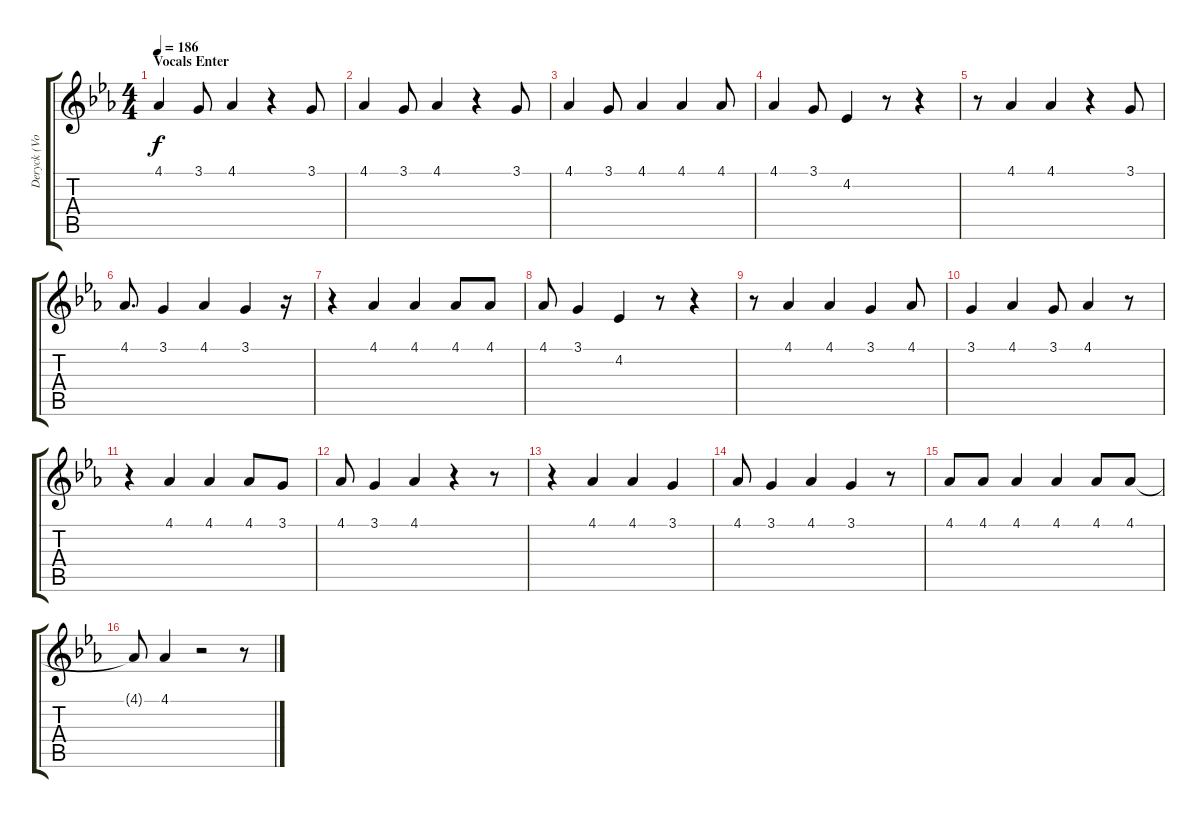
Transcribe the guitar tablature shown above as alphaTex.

\track ("Deryck (Vocals)" "Deryck (Vo") {instrument lead2sawtooth}
\staff {score tabs}
\tuning (E4 B3 G3 D3 A2 E2) {hide}
\ts (4 4)
\section ("" "Vocals Enter")
\tempo 186
\clef g2
\ks eb
4.1.4{dy f} 3.1.8 4.1.4 r.4 3.1.8 |
4.1.4 3.1.8 4.1.4 r.4 3.1.8 |
4.1.4 3.1.8 4.1.4 4.1.4 4.1.8 |
4.1.4 3.1.8 4.2.4 r.8 r.4 |
r.8 4.1.4 4.1.4 r.4 3.1.8 |
4.1.8{d} 3.1.4 4.1.4 3.1.4 r.16 |
r.4 4.1.4 4.1.4 4.1.8 4.1.8 |
4.1.8 3.1.4 4.2.4 r.8 r.4 |
r.8 4.1.4 4.1.4 3.1.4 4.1.8 |
3.1.4 4.1.4 3.1.8 4.1.4 r.8 |
r.4 4.1.4 4.1.4 4.1.8 3.1.8 |
4.1.8 3.1.4 4.1.4 r.4 r.8 |
r.4 4.1.4 4.1.4 3.1.4 |
4.1.8 3.1.4 4.1.4 3.1.4 r.8 |
4.1.8 4.1.8 4.1.4 4.1.4 4.1.8 4.1.8 |
4.1{t}.8 4.1.4 r.2 r.8
